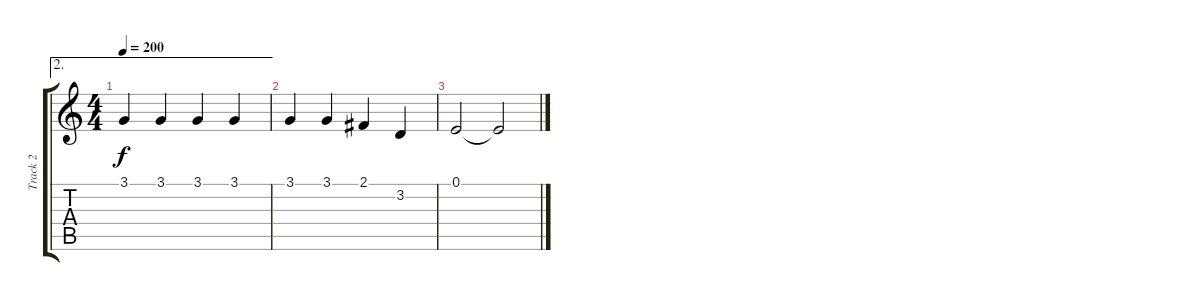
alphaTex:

\track ("Track 2" "Track 2") {instrument oboe}
\staff {score tabs}
\tuning (E4 B3 G3 D3 A2 E2) {hide}
\ae 2
\ts (4 4)
\tempo 200
\clef g2
\ks c
3.1.4{dy f} 3.1.4 3.1.4 3.1.4 |
3.1.4 3.1.4 2.1.4 3.2.4 |
0.1.2 0.1{t}.2
